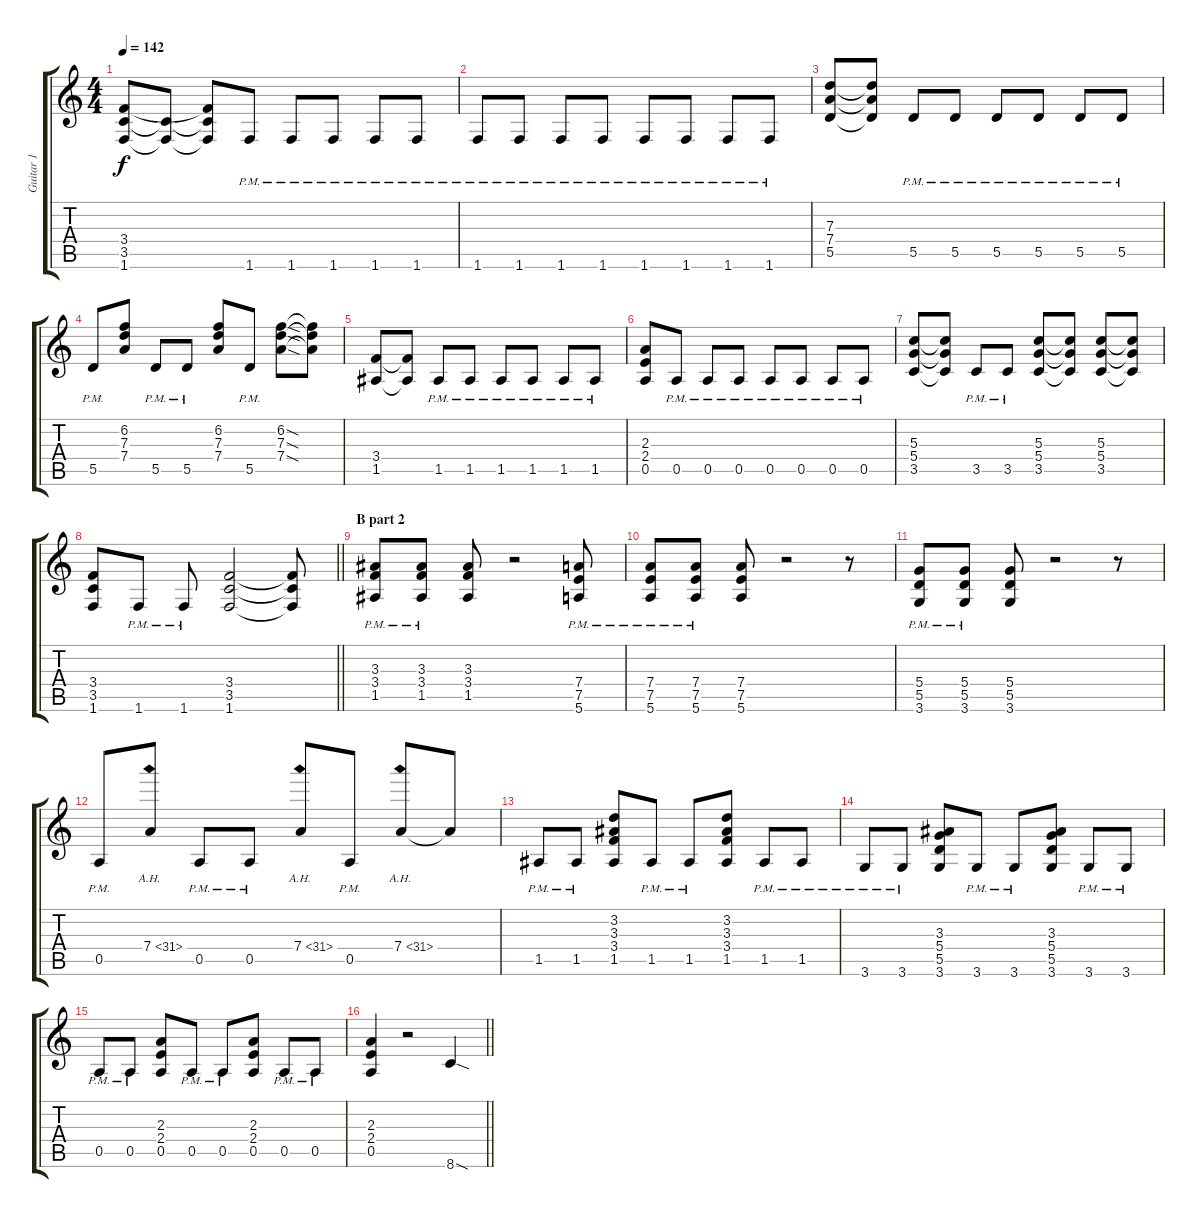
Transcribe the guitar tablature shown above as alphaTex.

\track ("Guitar 1" "Guitar 1") {instrument distortionguitar}
\staff {score tabs}
\tuning (E4 B3 G3 D3 A2 E2) {hide}
\ts (4 4)
\tempo 142
\clef g2
\ks c
(3.4 3.5 1.6).8{dy f} (3.5{t} 1.6{t}).8 (3.4{t} 3.5{t} 1.6{t}).8 1.6{pm}.8 1.6{pm}.8 1.6{pm}.8 1.6{pm}.8 1.6{pm}.8 |
1.6{pm}.8 1.6{pm}.8 1.6{pm}.8 1.6{pm}.8 1.6{pm}.8 1.6{pm}.8 1.6{pm}.8 1.6{pm}.8 |
(7.3 7.4 5.5).8 (7.3{t} 7.4{t} 5.5{t}).8 5.5{pm}.8 5.5{pm}.8 5.5{pm}.8 5.5{pm}.8 5.5{pm}.8 5.5{pm}.8 |
5.5{pm}.8 (6.2 7.3 7.4).8 5.5{pm}.8 5.5{pm}.8 (6.2 7.3 7.4).8 5.5{pm}.8 (6.2{sod} 7.3{sod} 7.4{sod}).8 (6.2{t} 7.3{t} 7.4{t}).8 |
(3.4 1.5).8 (3.4{t} 1.5{t}).8 1.5{pm}.8 1.5{pm}.8 1.5{pm}.8 1.5{pm}.8 1.5{pm}.8 1.5{pm}.8 |
(2.3 2.4 0.5).8 0.5{pm}.8 0.5{pm}.8 0.5{pm}.8 0.5{pm}.8 0.5{pm}.8 0.5{pm}.8 0.5{pm}.8 |
(5.3 5.4 3.5).8 (5.3{t} 5.4{t} 3.5{t}).8 3.5{pm}.8 3.5{pm}.8 (5.3 5.4 3.5).8 (5.3{t} 5.4{t} 3.5{t}).8 (5.3 5.4 3.5).8 (5.3{t} 5.4{t} 3.5{t}).8 |
\barLineRight lightlight
(3.4 3.5 1.6).8 1.6{pm}.8 1.6{pm}.8 (3.4 3.5 1.6).2 (3.4{t} 3.5{t} 1.6{t}).8 |
\section ("" "B part 2")
(3.3{pm} 3.4{pm} 1.5{pm}).8 (3.3{pm} 3.4{pm} 1.5{pm}).8 (3.3 3.4 1.5).8 r.2 (7.4{pm} 7.5{pm} 5.6{pm}).8 |
(7.4{pm} 7.5{pm} 5.6{pm}).8 (7.4{pm} 7.5 5.6{pm}).8 (7.4 7.5 5.6).8 r.2 r.8 |
(5.4{pm} 5.5{pm} 3.6{pm}).8 (5.4{pm} 5.5{pm} 3.6{pm}).8 (5.4 5.5 3.6).8 r.2 r.8 |
0.5{pm}.8 7.4{ah 24}.8 0.5{pm}.8 0.5{pm}.8 7.4{ah 24}.8 0.5{pm}.8 7.4{ah 24}.8 7.4{t}.8 |
1.5{pm}.8 1.5{pm}.8 (3.2 3.3 3.4 1.5).8 1.5{pm}.8 1.5{pm}.8 (3.2 3.3 3.4 1.5).8 1.5{pm}.8 1.5{pm}.8 |
3.6{pm}.8 3.6{pm}.8 (3.3 5.4 5.5 3.6).8 3.6{pm}.8 3.6{pm}.8 (3.3 5.4 5.5 3.6).8 3.6{pm}.8 3.6{pm}.8 |
0.5{pm}.8 0.5{pm}.8 (2.3 2.4 0.5).8 0.5{pm}.8 0.5{pm}.8 (2.3 2.4 0.5).8 0.5{pm}.8 0.5{pm}.8 |
\barLineRight lightlight
(2.3 2.4 0.5).4 r.2 8.6{sod}.4
